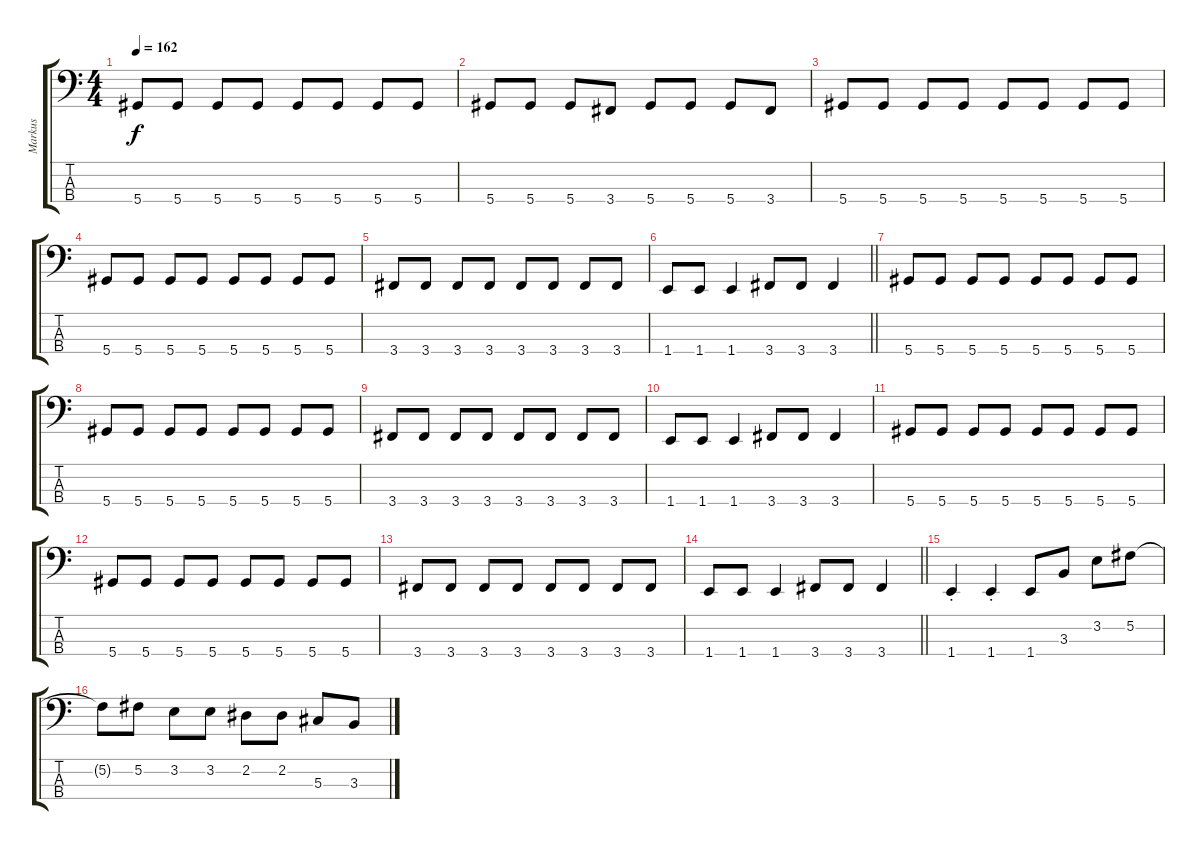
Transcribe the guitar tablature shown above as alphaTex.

\track ("Markus" "Markus") {instrument electricbasspick}
\staff {score tabs}
\tuning (Gb2 Db2 Ab1 Eb1) {hide}
\ts (4 4)
\tempo 162
\clef f4
\ks aminor
5.4.8{dy f} 5.4.8 5.4.8 5.4.8 5.4.8 5.4.8 5.4.8 5.4.8 |
5.4.8 5.4.8 5.4.8 3.4.8 5.4.8 5.4.8 5.4.8 3.4.8 |
5.4.8 5.4.8 5.4.8 5.4.8 5.4.8 5.4.8 5.4.8 5.4.8 |
5.4.8 5.4.8 5.4.8 5.4.8 5.4.8 5.4.8 5.4.8 5.4.8 |
3.4.8 3.4.8 3.4.8 3.4.8 3.4.8 3.4.8 3.4.8 3.4.8 |
\barLineRight lightlight
1.4.8 1.4.8 1.4.4 3.4.8 3.4.8 3.4.4 |
5.4.8 5.4.8 5.4.8 5.4.8 5.4.8 5.4.8 5.4.8 5.4.8 |
5.4.8 5.4.8 5.4.8 5.4.8 5.4.8 5.4.8 5.4.8 5.4.8 |
3.4.8 3.4.8 3.4.8 3.4.8 3.4.8 3.4.8 3.4.8 3.4.8 |
1.4.8 1.4.8 1.4.4 3.4.8 3.4.8 3.4.4 |
5.4.8 5.4.8 5.4.8 5.4.8 5.4.8 5.4.8 5.4.8 5.4.8 |
5.4.8 5.4.8 5.4.8 5.4.8 5.4.8 5.4.8 5.4.8 5.4.8 |
3.4.8 3.4.8 3.4.8 3.4.8 3.4.8 3.4.8 3.4.8 3.4.8 |
\barLineRight lightlight
1.4.8 1.4.8 1.4.4 3.4.8 3.4.8 3.4.4 |
1.4{st}.4 1.4{st}.4 1.4.8 3.3.8 3.2.8 5.2.8 |
5.2{t}.8 5.2.8 3.2.8 3.2.8 2.2.8 2.2.8 5.3.8 3.3.8
